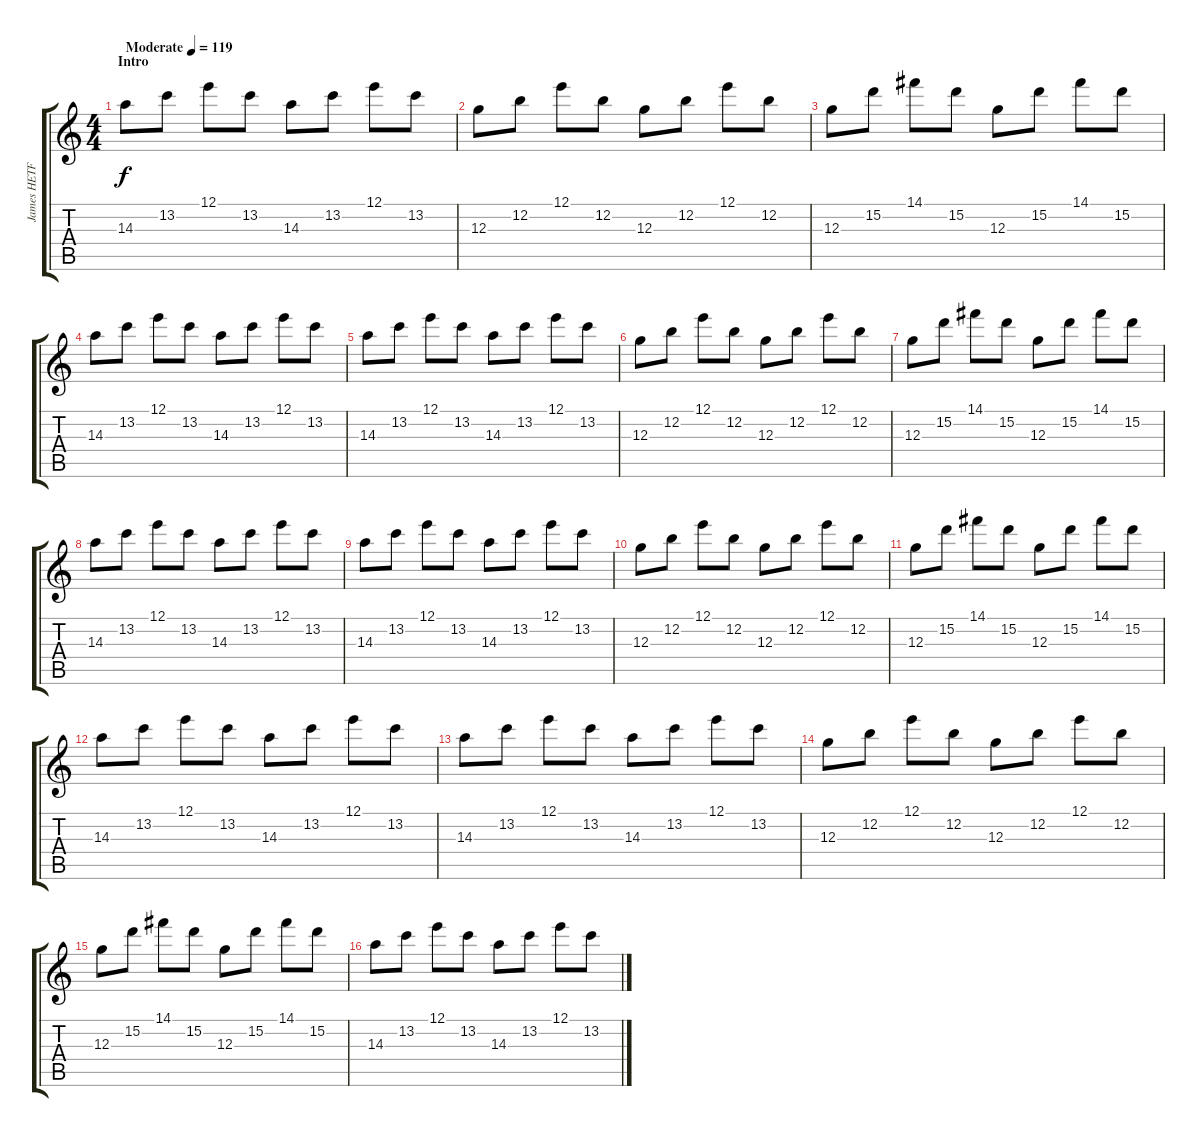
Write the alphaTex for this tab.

\track ("James HETFIELD" "James HETF") {instrument electricguitarclean}
\staff {score tabs}
\tuning (E4 B3 G3 D3 A2 E2) {hide}
\ts (4 4)
\section ("" "Intro")
\tempo (119 "Moderate")
\clef g2
\ks c
14.3.8{dy f instrument electricguitarclean} 13.2.8 12.1.8 13.2.8 14.3.8 13.2.8 12.1.8 13.2.8 |
12.3.8 12.2.8 12.1.8 12.2.8 12.3.8 12.2.8 12.1.8 12.2.8 |
12.3.8 15.2.8 14.1.8 15.2.8 12.3.8 15.2.8 14.1.8 15.2.8 |
14.3.8 13.2.8 12.1.8 13.2.8 14.3.8 13.2.8 12.1.8 13.2.8 |
14.3.8 13.2.8 12.1.8 13.2.8 14.3.8 13.2.8 12.1.8 13.2.8 |
12.3.8 12.2.8 12.1.8 12.2.8 12.3.8 12.2.8 12.1.8 12.2.8 |
12.3.8 15.2.8 14.1.8 15.2.8 12.3.8 15.2.8 14.1.8 15.2.8 |
14.3.8 13.2.8 12.1.8 13.2.8 14.3.8 13.2.8 12.1.8 13.2.8 |
14.3.8 13.2.8 12.1.8 13.2.8 14.3.8 13.2.8 12.1.8 13.2.8 |
12.3.8 12.2.8 12.1.8 12.2.8 12.3.8 12.2.8 12.1.8 12.2.8 |
12.3.8 15.2.8 14.1.8 15.2.8 12.3.8 15.2.8 14.1.8 15.2.8 |
14.3.8 13.2.8 12.1.8 13.2.8 14.3.8 13.2.8 12.1.8 13.2.8 |
14.3.8 13.2.8 12.1.8 13.2.8 14.3.8 13.2.8 12.1.8 13.2.8 |
12.3.8 12.2.8 12.1.8 12.2.8 12.3.8 12.2.8 12.1.8 12.2.8 |
12.3.8 15.2.8 14.1.8 15.2.8 12.3.8 15.2.8 14.1.8 15.2.8 |
14.3.8 13.2.8 12.1.8 13.2.8 14.3.8 13.2.8 12.1.8 13.2.8
